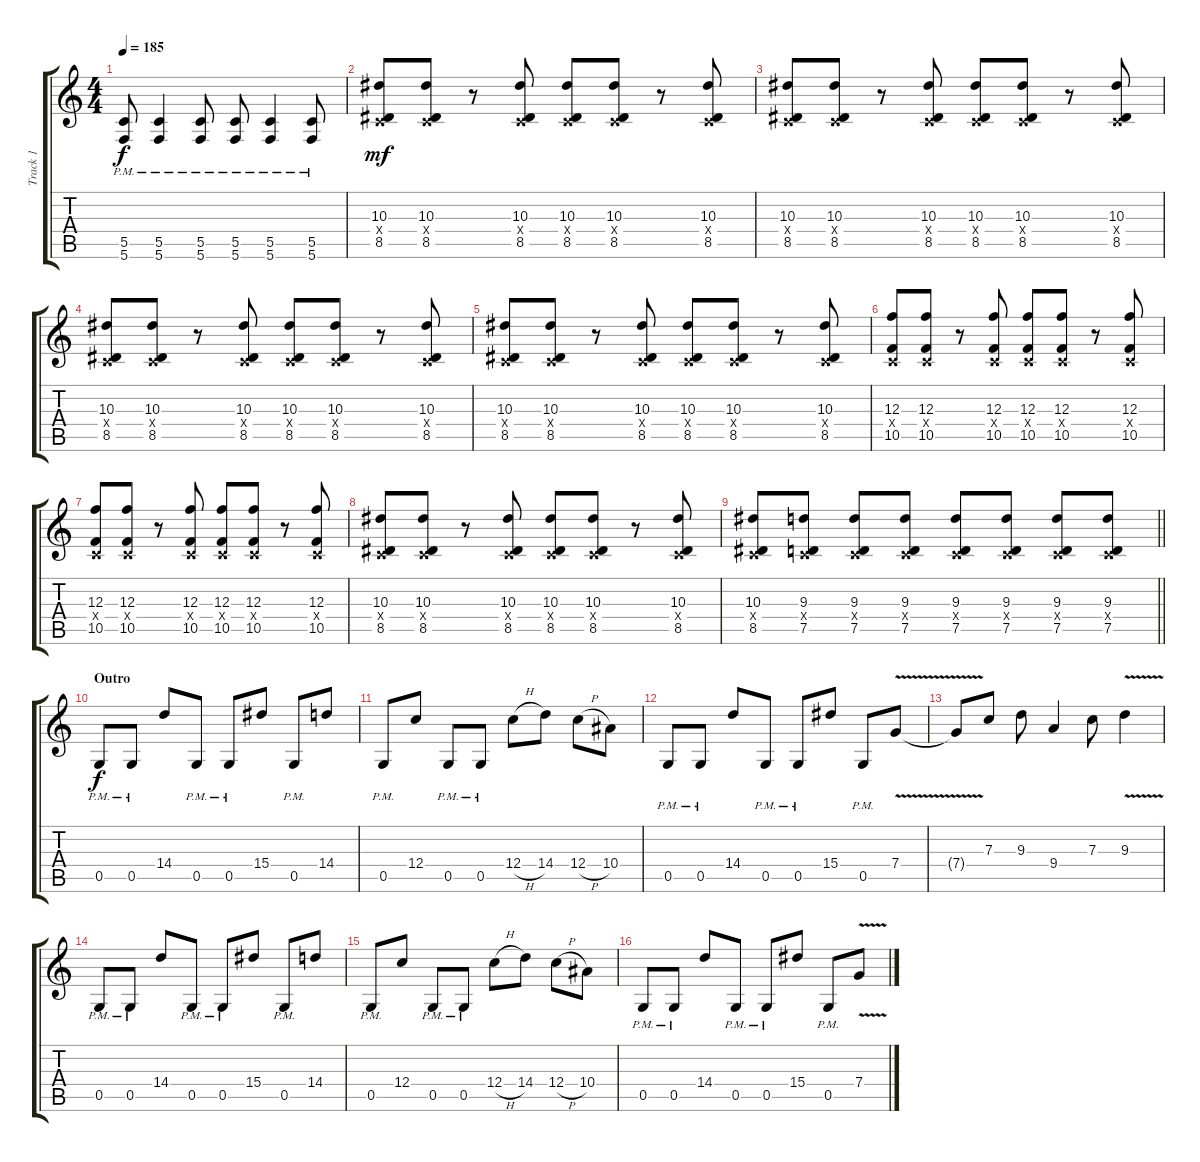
\track ("Track 1" "Track 1") {instrument distortionguitar}
\staff {score tabs}
\tuning (D4 A3 F3 C3 G2 C2) {hide}
\ts (4 4)
\tempo 185
\clef g2
\ks c
(5.5{pm} 5.6{pm}).8{dy f} (5.5{pm} 5.6{pm}).4 (5.5{pm} 5.6{pm}).8 (5.5{pm} 5.6{pm}).8 (5.5{pm} 5.6{pm}).4 (5.5{pm} 5.6{pm}).8 |
(10.3 0.4{x} 8.5).8{dy mf} (10.3 0.4{x} 8.5).8 r.8 (10.3 0.4{x} 8.5).8 (10.3 0.4{x} 8.5).8 (10.3 0.4{x} 8.5).8 r.8 (10.3 0.4{x} 8.5).8 |
(10.3 0.4{x} 8.5).8 (10.3 0.4{x} 8.5).8 r.8 (10.3 0.4{x} 8.5).8 (10.3 0.4{x} 8.5).8 (10.3 0.4{x} 8.5).8 r.8 (10.3 0.4{x} 8.5).8 |
(10.3 0.4{x} 8.5).8 (10.3 0.4{x} 8.5).8 r.8 (10.3 0.4{x} 8.5).8 (10.3 0.4{x} 8.5).8 (10.3 0.4{x} 8.5).8 r.8 (10.3 0.4{x} 8.5).8 |
(10.3 0.4{x} 8.5).8 (10.3 0.4{x} 8.5).8 r.8 (10.3 0.4{x} 8.5).8 (10.3 0.4{x} 8.5).8 (10.3 0.4{x} 8.5).8 r.8 (10.3 0.4{x} 8.5).8 |
(12.3 0.4{x} 10.5).8 (12.3 0.4{x} 10.5).8 r.8 (12.3 0.4{x} 10.5).8 (12.3 0.4{x} 10.5).8 (12.3 0.4{x} 10.5).8 r.8 (12.3 0.4{x} 10.5).8 |
(12.3 0.4{x} 10.5).8 (12.3 0.4{x} 10.5).8 r.8 (12.3 0.4{x} 10.5).8 (12.3 0.4{x} 10.5).8 (12.3 0.4{x} 10.5).8 r.8 (12.3 0.4{x} 10.5).8 |
(10.3 0.4{x} 8.5).8 (10.3 0.4{x} 8.5).8 r.8 (10.3 0.4{x} 8.5).8 (10.3 0.4{x} 8.5).8 (10.3 0.4{x} 8.5).8 r.8 (10.3 0.4{x} 8.5).8 |
\barLineRight lightlight
(10.3 0.4{x} 8.5).8 (9.3 0.4{x} 7.5).8 (9.3 0.4{x} 7.5).8 (9.3 0.4{x} 7.5).8 (9.3 0.4{x} 7.5).8 (9.3 0.4{x} 7.5).8 (9.3 0.4{x} 7.5).8 (9.3 0.4{x} 7.5).8 |
\section ("" "Outro")
0.5{pm}.8{dy f} 0.5{pm}.8 14.4.8 0.5{pm}.8 0.5{pm}.8 15.4.8 0.5{pm}.8 14.4.8 |
0.5{pm}.8 12.4.8 0.5{pm}.8 0.5{pm}.8 12.4{h}.8 14.4.8 12.4{h}.8 10.4.8 |
0.5{pm}.8 0.5{pm}.8 14.4.8 0.5{pm}.8 0.5{pm}.8 15.4.8 0.5{pm}.8 7.4{v}.8 |
7.4{t}.8 7.3.8 9.3.8 9.4.4 7.3.8 9.3{v}.4 |
0.5{pm}.8 0.5{pm}.8 14.4.8 0.5{pm}.8 0.5{pm}.8 15.4.8 0.5{pm}.8 14.4.8 |
0.5{pm}.8 12.4.8 0.5{pm}.8 0.5{pm}.8 12.4{h}.8 14.4.8 12.4{h}.8 10.4.8 |
0.5{pm}.8 0.5{pm}.8 14.4.8 0.5{pm}.8 0.5{pm}.8 15.4.8 0.5{pm}.8 7.4{v}.8
